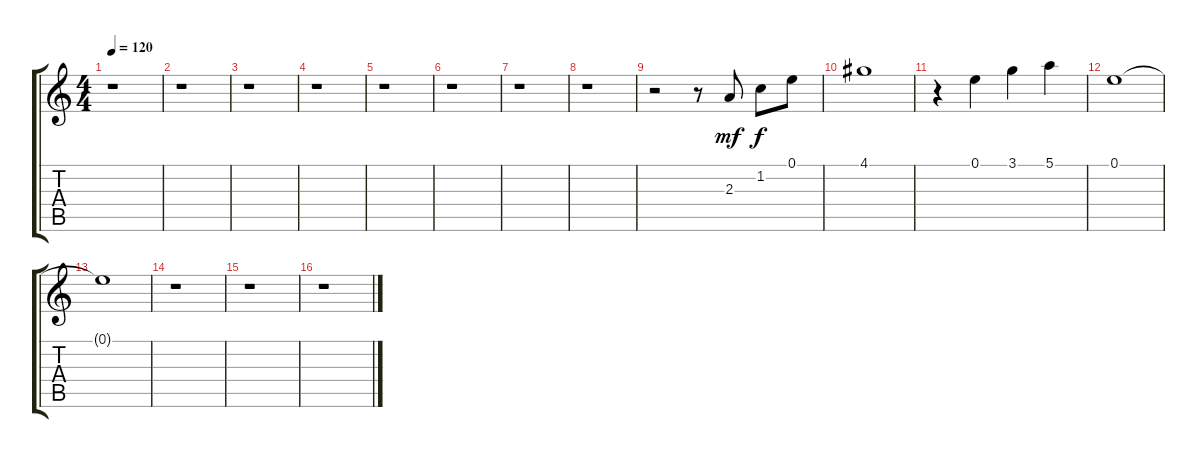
\track "" {instrument distortionguitar}
\staff {score tabs}
\tuning (E4 B3 G3 D3 A2 E2) {hide}
\ts (4 4)
\tempo 120
\clef g2
\ks c
r.1{dy f} |
r.1 |
r.1 |
r.1 |
r.1 |
r.1 |
r.1 |
r.1 |
r.2 r.8 2.3.8{dy mf} 1.2.8{dy f} 0.1.8 |
4.1.1 |
r.4 0.1.4 3.1.4 5.1.4 |
0.1.1 |
0.1{t}.1 |
r.1 |
r.1 |
r.1
